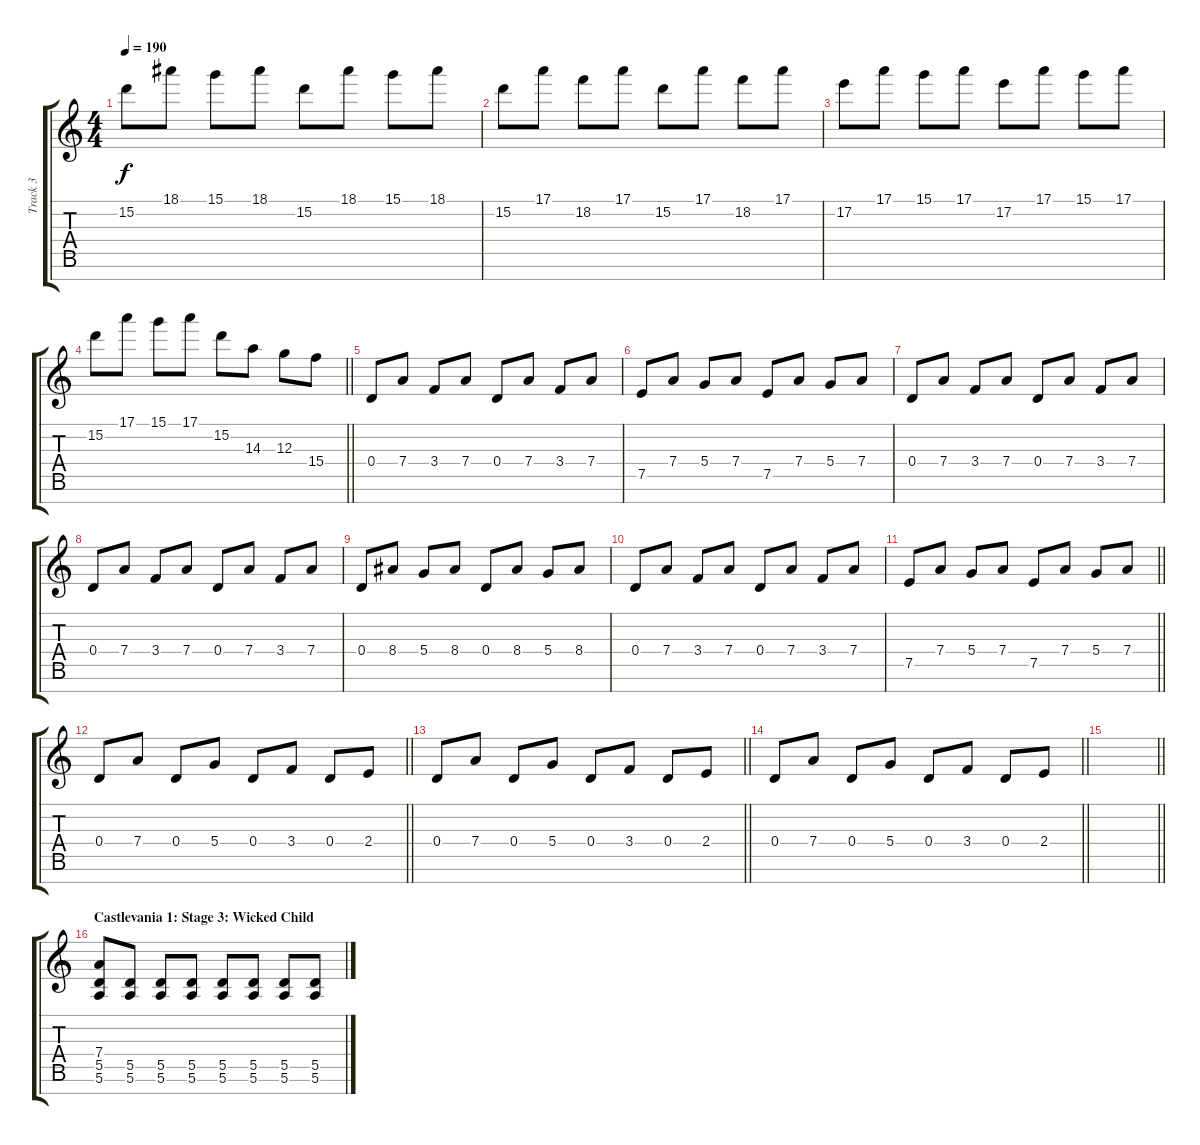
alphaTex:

\track ("Track 3" "Track 3") {instrument distortionguitar}
\staff {score tabs}
\tuning (E4 B3 G3 D3 A2 E2 B1) {hide}
\ts (4 4)
\tempo 190
\clef g2
\ks c
15.2.8{dy f} 18.1.8 15.1.8 18.1.8 15.2.8 18.1.8 15.1.8 18.1.8 |
15.2.8 17.1.8 18.2.8 17.1.8 15.2.8 17.1.8 18.2.8 17.1.8 |
17.2.8 17.1.8 15.1.8 17.1.8 17.2.8 17.1.8 15.1.8 17.1.8 |
\barLineRight lightlight
15.2.8 17.1.8 15.1.8 17.1.8 15.2.8 14.3.8 12.3.8 15.4.8 |
\section ("" "")
0.4.8 7.4.8 3.4.8 7.4.8 0.4.8 7.4.8 3.4.8 7.4.8 |
7.5.8 7.4.8 5.4.8 7.4.8 7.5.8 7.4.8 5.4.8 7.4.8 |
0.4.8 7.4.8 3.4.8 7.4.8 0.4.8 7.4.8 3.4.8 7.4.8 |
0.4.8 7.4.8 3.4.8 7.4.8 0.4.8 7.4.8 3.4.8 7.4.8 |
0.4.8 8.4.8 5.4.8 8.4.8 0.4.8 8.4.8 5.4.8 8.4.8 |
0.4.8 7.4.8 3.4.8 7.4.8 0.4.8 7.4.8 3.4.8 7.4.8 |
\barLineRight lightlight
7.5.8 7.4.8 5.4.8 7.4.8 7.5.8 7.4.8 5.4.8 7.4.8 |
\barLineRight lightlight
0.4.8 7.4.8 0.4.8 5.4.8 0.4.8 3.4.8 0.4.8 2.4.8 |
\barLineRight lightlight
0.4.8 7.4.8 0.4.8 5.4.8 0.4.8 3.4.8 0.4.8 2.4.8 |
\barLineRight lightlight
0.4.8 7.4.8 0.4.8 5.4.8 0.4.8 3.4.8 0.4.8 2.4.8 |
\section ("" "")
\barLineRight lightlight
|
\section ("" "Castlevania 1: Stage 3: Wicked Child")
(7.4 5.5 5.6).8 (5.5 5.6).8 (5.5 5.6).8 (5.5 5.6).8 (5.5 5.6).8 (5.5 5.6).8 (5.5 5.6).8 (5.5 5.6).8
